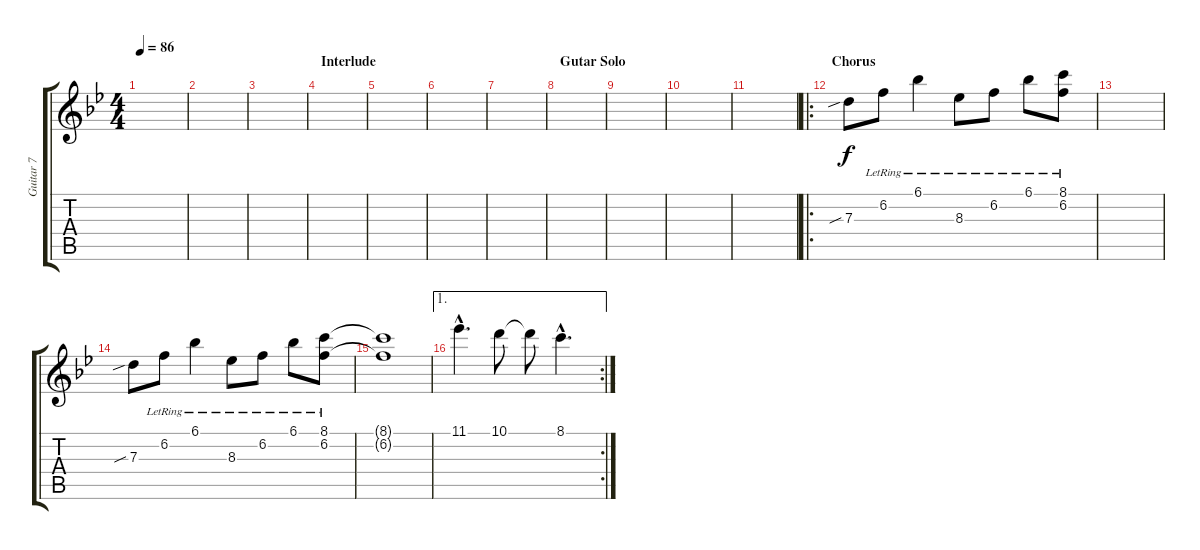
\track ("Guitar 7" "Guitar 7") {instrument overdrivenguitar}
\staff {score tabs}
\tuning (E4 B3 G3 D3 A2 E2) {hide}
\ts (4 4)
\tempo 86
\clef g2
\ks bb
|
|
|
\section ("" "Interlude")
|
|
|
|
\section ("" "Gutar Solo")
|
|
|
|
\ro
\section ("" "Chorus")
7.3{sib}.8 6.2{lr}.8 6.1{lr}.4 8.3{lr}.8 6.2{lr}.8 6.1{lr}.8 (8.1{lr} 6.2{lr}).8 |
|
7.3{sib}.8 6.2{lr}.8 6.1{lr}.4 8.3{lr}.8 6.2{lr}.8 6.1{lr}.8 (8.1{lr} 6.2{lr}).8 |
(8.1{t} 6.2{t}).1 |
\ae 1
\rc 2
11.1{hac}.4{d} 10.1.8 10.1{t}.8 8.1{hac}.4{d}
